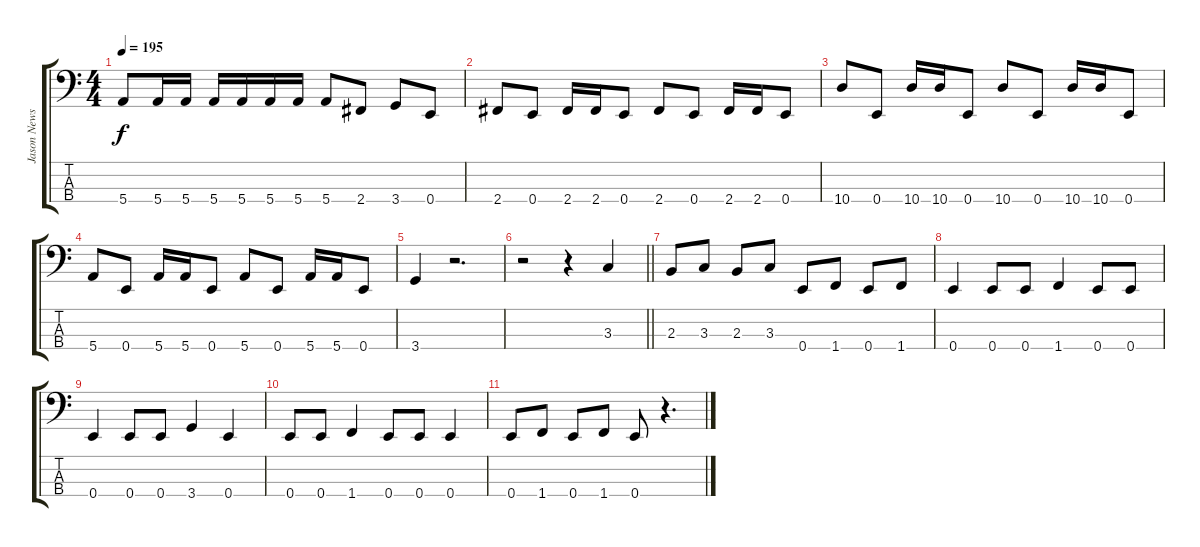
\track ("Jason Newsted" "Jason News") {instrument electricbasspick}
\staff {score tabs}
\tuning (G2 D2 A1 E1) {hide}
\ts (4 4)
\tempo 195
\clef f4
\ks c
5.4.8{dy f} 5.4.16 5.4.16 5.4.16 5.4.16 5.4.16 5.4.16 5.4.8 2.4.8 3.4.8 0.4.8 |
2.4.8 0.4.8 2.4.16 2.4.16 0.4.8 2.4.8 0.4.8 2.4.16 2.4.16 0.4.8 |
10.4.8 0.4.8 10.4.16 10.4.16 0.4.8 10.4.8 0.4.8 10.4.16 10.4.16 0.4.8 |
5.4.8 0.4.8 5.4.16 5.4.16 0.4.8 5.4.8 0.4.8 5.4.16 5.4.16 0.4.8 |
3.4.4 r.2{d} |
\barLineRight lightlight
r.2 r.4 3.3.4 |
2.3.8 3.3.8 2.3.8 3.3.8 0.4.8 1.4.8 0.4.8 1.4.8 |
0.4.4 0.4.8 0.4.8 1.4.4 0.4.8 0.4.8 |
0.4.4 0.4.8 0.4.8 3.4.4 0.4.4 |
0.4.8 0.4.8 1.4.4 0.4.8 0.4.8 0.4.4 |
0.4.8 1.4.8 0.4.8 1.4.8 0.4.8 r.4{d}
